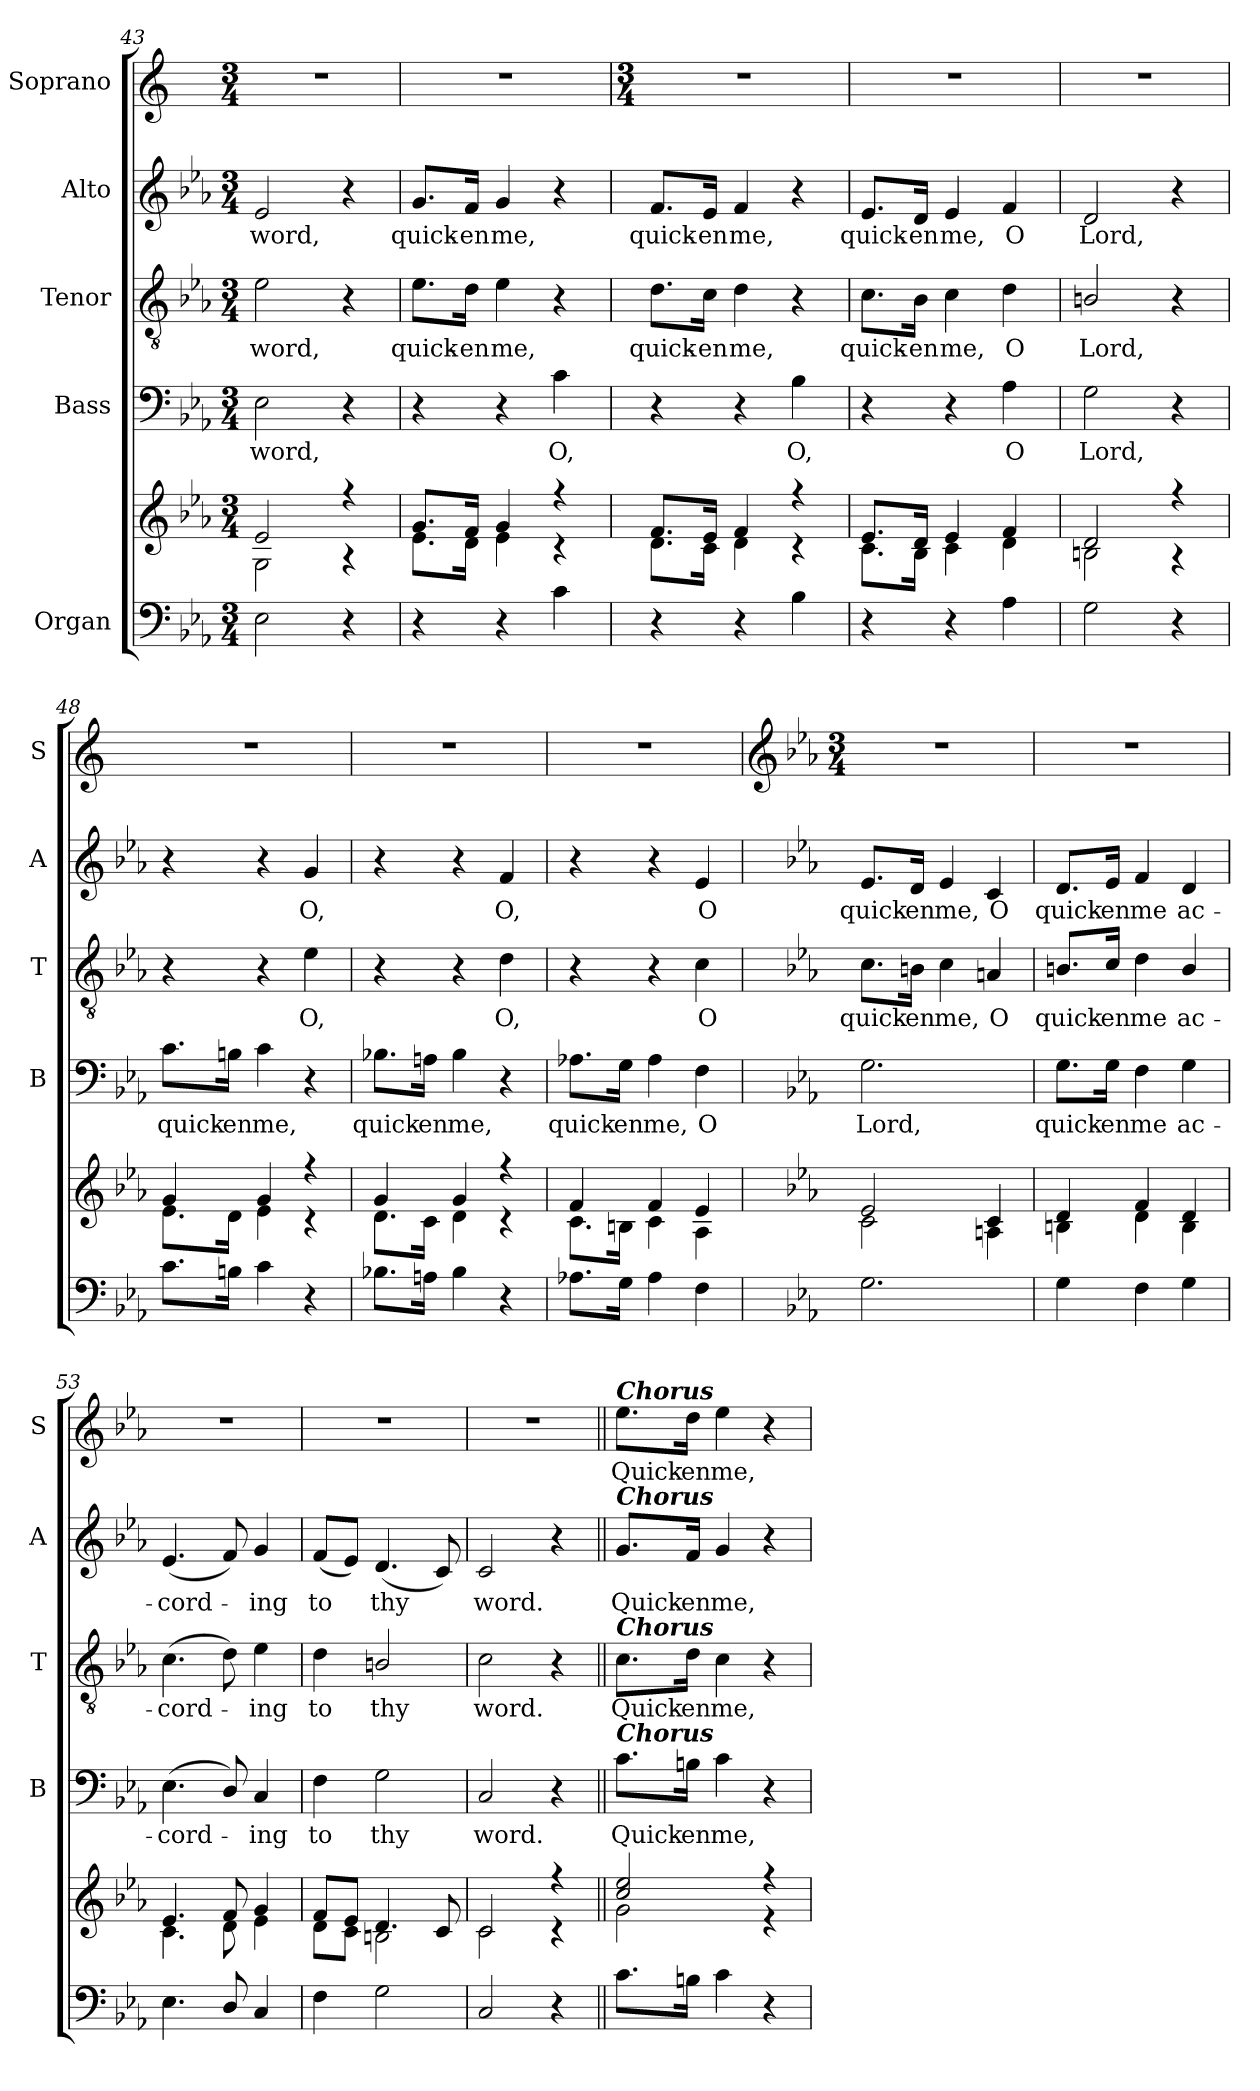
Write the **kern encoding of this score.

**kern	**kern	**kern	**text	**kern	**text	**kern	**text	**kern	**text
*part5	*part5	*part4	*part4	*part3	*part3	*part2	*part2	*part1	*part1
*staff6	*staff5	*staff4	*staff4	*staff3	*staff3	*staff2	*staff2	*staff1	*staff1
*I"Organ	*	*I"Bass	*	*I"Tenor	*	*I"Alto	*	*I"Soprano	*
*	*	*I'B	*	*I'T	*	*I'A	*	*I'S	*
*clefF4	*clefG2	*clefF4	*	*clefGv2	*	*clefG2	*	*clefG2	*
*k[b-e-a-]	*k[b-e-a-]	*k[b-e-a-]	*	*k[b-e-a-]	*	*k[b-e-a-]	*	*k[]	*
*M3/4	*M3/4	*M3/4	*	*M3/4	*	*M3/4	*	*M3/4	*
=43	=43	=43	=43	=43	=43	=43	=43	=43	=43
*	*^	*	*	*	*	*	*	*	*
!	!	!	!	!LO:LY:b	!	!LO:LY:b	!	!LO:LY:b	!	!
2E-\	2e-/	2G\	2E-\	word,	2e-\	word,	2e-/	word,	2.r	.
4r	4r	4r	4r	.	4r	.	4r	.	.	.
=44	=44	=44	=44	=44	=44	=44	=44	=44	=44	=44
!	!	!	!	!	!	!LO:LY:b	!	!LO:LY:b	!	!
4r	8.g/L	8.e-\L	4r	.	8.e-\L	quick-	8.g/L	quick-	2.r	.
!	!	!	!	!	!	!LO:LY:b	!	!LO:LY:b	!	!
.	16f/Jk	16d\Jk	.	.	16d\Jk	-en	16f/Jk	-en	.	.
!	!	!	!	!	!	!LO:LY:b	!	!LO:LY:b	!	!
4r	4g/	4e-\	4r	.	4e-\	me,	4g/	me,	.	.
!	!	!	!	!LO:LY:b	!	!	!	!	!	!
4c\	4r	4r	4c\	O,	4r	.	4r	.	.	.
!!LO:LB:g=z
=45	=45	=45	=45	=45	=45	=45	=45	=45	=45	=45
*	*	*	*	*	*	*	*	*	*M3/4	*
*	*	*	*	*	*	*	*	*	*MM100	*
!	!	!	!	!	!	!LO:LY:b	!	!LO:LY:b	!	!
4r	8.f/L	8.d\L	4r	.	8.d\L	quick-	8.f/L	quick-	2.r	.
!	!	!	!	!	!	!LO:LY:b	!	!LO:LY:b	!	!
.	16e-/Jk	16c\Jk	.	.	16c\Jk	-en	16e-/Jk	-en	.	.
!	!	!	!	!	!	!LO:LY:b	!	!LO:LY:b	!	!
4r	4f/	4d\	4r	.	4d\	me,	4f/	me,	.	.
!	!	!	!	!LO:LY:b	!	!	!	!	!	!
4B-\	4r	4r	4B-\	O,	4r	.	4r	.	.	.
=46	=46	=46	=46	=46	=46	=46	=46	=46	=46	=46
!	!	!	!	!	!	!LO:LY:b	!	!LO:LY:b	!	!
4r	8.e-/L	8.c\L	4r	.	8.c\L	quick-	8.e-/L	quick-	2.r	.
!	!	!	!	!	!	!LO:LY:b	!	!LO:LY:b	!	!
.	16d/Jk	16B-\Jk	.	.	16B-\Jk	-en	16d/Jk	-en	.	.
!	!	!	!	!	!	!LO:LY:b	!	!LO:LY:b	!	!
4r	4e-/	4c\	4r	.	4c\	me,	4e-/	me,	.	.
!	!	!	!	!LO:LY:b	!	!LO:LY:b	!	!LO:LY:b	!	!
4A-\	4f/	4d\	4A-\	O	4d\	O	4f/	O	.	.
=47	=47	=47	=47	=47	=47	=47	=47	=47	=47	=47
!	!	!	!	!LO:LY:b	!	!LO:LY:b	!	!LO:LY:b	!	!
2G\	2d/	2Bn\	2G\	Lord,	2Bn/	Lord,	2d/	Lord,	2.r	.
4r	4r	4r	4r	.	4r	.	4r	.	.	.
=48	=48	=48	=48	=48	=48	=48	=48	=48	=48	=48
!	!	!	!	!LO:LY:b	!	!	!	!	!	!
8.c\L	4g/	8.e-\L	8.c\L	quick-	4r	.	4r	.	2.r	.
!	!	!	!	!LO:LY:b	!	!	!	!	!	!
16Bn\Jk	.	16d\Jk	16Bn\Jk	-en	.	.	.	.	.	.
!	!	!	!	!LO:LY:b	!	!	!	!	!	!
4c\	4g/	4e-\	4c\	me,	4r	.	4r	.	.	.
!	!	!	!	!	!	!LO:LY:b	!	!LO:LY:b	!	!
4r	4r	4r	4r	.	4e-\	O,	4g/	O,	.	.
=49	=49	=49	=49	=49	=49	=49	=49	=49	=49	=49
!	!	!	!	!LO:LY:b	!	!	!	!	!	!
8.B-X\L	4g/	8.d\L	8.B-X\L	quick-	4r	.	4r	.	2.r	.
!	!	!	!	!LO:LY:b	!	!	!	!	!	!
16An\Jk	.	16c\Jk	16An\Jk	-en	.	.	.	.	.	.
!	!	!	!	!LO:LY:b	!	!	!	!	!	!
4B-\	4g/	4d\	4B-\	me,	4r	.	4r	.	.	.
!	!	!	!	!	!	!LO:LY:b	!	!LO:LY:b	!	!
4r	4r	4r	4r	.	4d\	O,	4f/	O,	.	.
=50	=50	=50	=50	=50	=50	=50	=50	=50	=50	=50
!	!	!	!	!LO:LY:b	!	!	!	!	!	!
8.A-X\L	4f/	8.c\L	8.A-X\L	quick-	4r	.	4r	.	2.r	.
!	!	!	!	!LO:LY:b	!	!	!	!	!	!
16G\Jk	.	16Bn\Jk	16G\Jk	-en	.	.	.	.	.	.
!	!	!	!	!LO:LY:b	!	!	!	!	!	!
4A-\	4f/	4c\	4A-\	me,	4r	.	4r	.	.	.
!	!	!	!	!LO:LY:b	!	!LO:LY:b	!	!LO:LY:b	!	!
4F\	4e-/	4A-\	4F\	O	4c\	O	4e-/	O	.	.
!!LO:PB:g=z
=51	=51	=51	=51	=51	=51	=51	=51	=51	=51	=51
*	*	*	*	*	*	*	*	*	*clefG2	*
*	*	*	*	*	*	*	*	*	*k[b-e-a-]	*
*	*	*	*	*	*	*	*	*	*E-:	*
*	*	*	*	*	*	*	*	*	*M3/4	*
!	!	!	!	!LO:LY:b	!	!LO:LY:b	!	!LO:LY:b	!	!
2.G\	2e-/	2c\	2.G\	Lord,	8.c\L	quick-	8.e-/L	quick-	2.r	.
!	!	!	!	!	!	!LO:LY:b	!	!LO:LY:b	!	!
.	.	.	.	.	16Bn\Jk	-en	16d/Jk	-en	.	.
!	!	!	!	!	!	!LO:LY:b	!	!LO:LY:b	!	!
.	.	.	.	.	4c\	me,	4e-/	me,	.	.
!	!	!	!	!	!	!LO:LY:b	!	!LO:LY:b	!	!
.	4c/	4An\	.	.	4An/	O	4c/	O	.	.
=52	=52	=52	=52	=52	=52	=52	=52	=52	=52	=52
!	!	!	!	!LO:LY:b	!	!LO:LY:b	!	!LO:LY:b	!	!
4G\	4d/	4Bn\	8.G\L	quick-	8.Bn/L	quick-	8.d/L	quick-	2.r	.
!	!	!	!	!LO:LY:b	!	!LO:LY:b	!	!LO:LY:b	!	!
.	.	.	16G\Jk	-en	16c/Jk	-en	16e-/Jk	-en	.	.
!	!	!	!	!LO:LY:b	!	!LO:LY:b	!	!LO:LY:b	!	!
4F\	4f/	4d\	4F\	me	4d\	me	4f/	me	.	.
!	!	!	!	!LO:LY:b	!	!LO:LY:b	!	!LO:LY:b	!	!
4G\	4d/	4B\	4G\	ac-	4B/	ac-	4d/	ac-	.	.
=53	=53	=53	=53	=53	=53	=53	=53	=53	=53	=53
!	!	!	!	!LO:LY:b	!	!LO:LY:b	!	!LO:LY:b	!	!
4.E-\	4.e-/	4.c\	(<4.E-\	-cord-	(>4.c\	-cord-	(<4.e-/	-cord-	2.r	.
8D/	8f/	8d\	8D/)	.	8d\)	.	8f/)	.	.	.
!	!	!	!	!LO:LY:b	!	!LO:LY:b	!	!LO:LY:b	!	!
4C/	4g/	4e-\	4C/	ing	4e-\	ing	4g/	ing	.	.
=54	=54	=54	=54	=54	=54	=54	=54	=54	=54	=54
!	!	!	!	!LO:LY:b	!	!LO:LY:b	!	!LO:LY:b	!	!
4F\	8f/L	8d\L	4F\	to	4d\	to	(<8f/L	to	2.r	.
.	8e-/J	8c\J	.	.	.	.	8e-/J)	.	.	.
!	!	!	!	!LO:LY:b	!	!LO:LY:b	!	!LO:LY:b	!	!
2G\	4.d/	2Bn\	2G\	thy	2Bn/	thy	(<4.d/	thy	.	.
.	8c/	.	.	.	.	.	8c/)	.	.	.
=55	=55	=55	=55	=55	=55	=55	=55	=55	=55	=55
!	!	!	!	!LO:LY:b	!	!LO:LY:b	!	!LO:LY:b	!	!
2C/	2c/	2c\	2C/	word.	2c\	word.	2c/	word.	2.r	.
4r	4r	4r	4r	.	4r	.	4r	.	.	.
=56||	=56||	=56||	=56||	=56||	=56||	=56||	=56||	=56||	=56||	=56||
!	!	!	!	!	!	!	!	!	!LO:TX:a:Bi:t=Chorus	!
!	!	!	!	!	!	!	!LO:TX:a:Bi:t=Chorus	!	!	!
!	!	!	!	!	!LO:TX:a:Bi:t=Chorus	!	!	!	!	!
!	!	!	!LO:TX:a:Bi:t=Chorus	!	!	!	!	!	!	!
!	!	!	!	!LO:LY:b	!	!LO:LY:b	!	!LO:LY:b	!	!LO:LY:b
8.c\L	2cc/ 2ee-/	2g\	8.c\L	Quick-	8.c\L	Quick-	8.g/L	Quick-	8.ee-\L	Quick-
!	!	!	!	!LO:LY:b	!	!LO:LY:b	!	!LO:LY:b	!	!LO:LY:b
16Bn\Jk	.	.	16Bn\Jk	-en	16d\Jk	-en	16f/Jk	-en	16dd\Jk	-en
!	!	!	!	!LO:LY:b	!	!LO:LY:b	!	!LO:LY:b	!	!LO:LY:b
4c\	.	.	4c\	me,	4c\	me,	4g/	me,	4ee-\	me,
4r	4r	4r	4r	.	4r	.	4r	.	4r	.
*	*v	*v	*	*	*	*	*	*	*	*
=	=	=	=	=	=	=	=	=	=
*-	*-	*-	*-	*-	*-	*-	*-	*-	*-
